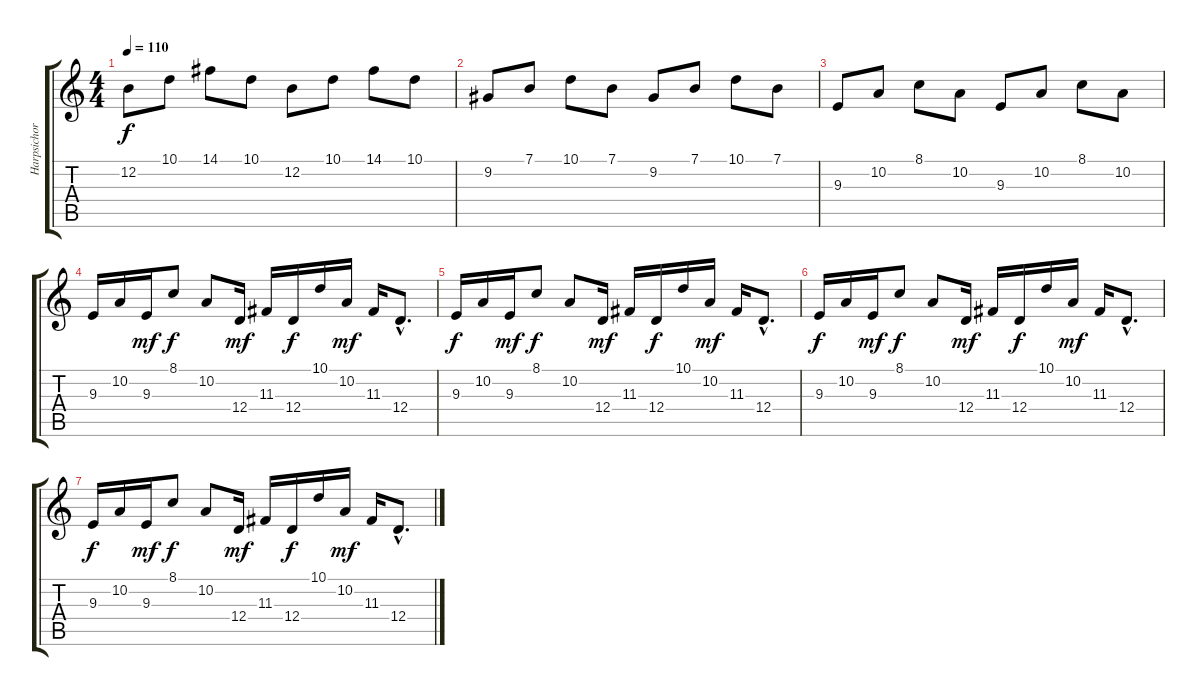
\track ("Harpsichord" "Harpsichor") {instrument harpsichord}
\staff {score tabs}
\tuning (E4 B3 G3 D3 A2 E2) {hide}
\ts (4 4)
\tempo 110
\clef g2
\ks c
12.2.8{dy f} 10.1.8 14.1.8 10.1.8 12.2.8 10.1.8 14.1.8 10.1.8 |
9.2.8 7.1.8 10.1.8 7.1.8 9.2.8 7.1.8 10.1.8 7.1.8 |
9.3.8 10.2.8 8.1.8 10.2.8 9.3.8 10.2.8 8.1.8 10.2.8 |
9.3.16 10.2.16 9.3.16{dy mf} 8.1.8{dy f} 10.2.8 12.4.16{dy mf} 11.3.16 12.4.16{dy f} 10.1.16 10.2.16{dy mf} 11.3.16 12.4{hac}.8{d} |
9.3.16{dy f} 10.2.16 9.3.16{dy mf} 8.1.8{dy f} 10.2.8 12.4.16{dy mf} 11.3.16 12.4.16{dy f} 10.1.16 10.2.16{dy mf} 11.3.16 12.4{hac}.8{d} |
9.3.16{dy f} 10.2.16 9.3.16{dy mf} 8.1.8{dy f} 10.2.8 12.4.16{dy mf} 11.3.16 12.4.16{dy f} 10.1.16 10.2.16{dy mf} 11.3.16 12.4{hac}.8{d} |
9.3.16{dy f} 10.2.16 9.3.16{dy mf} 8.1.8{dy f} 10.2.8 12.4.16{dy mf} 11.3.16 12.4.16{dy f} 10.1.16 10.2.16{dy mf} 11.3.16 12.4{hac}.8{d}
